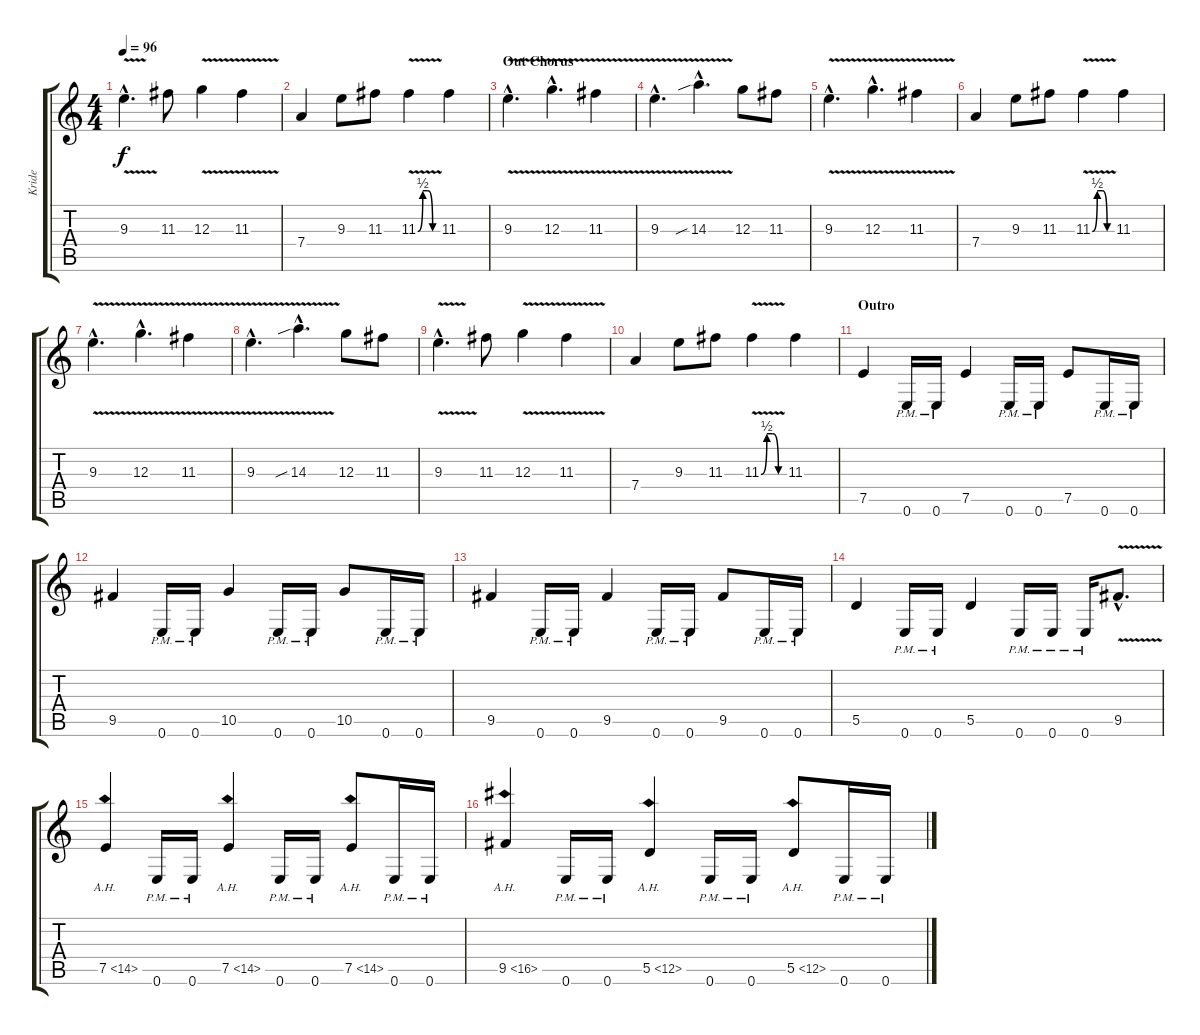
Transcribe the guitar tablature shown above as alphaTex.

\track ("Kride" "Kride") {instrument distortionguitar}
\staff {score tabs}
\tuning (E4 B3 G3 D3 A2 E2) {hide}
\ts (4 4)
\tempo 96
\clef g2
\ks c
9.3{v hac}.4{d dy f} 11.3.8 12.3{v}.4 11.3{v}.4 |
7.4.4 9.3.8 11.3.8 11.3{be (custom 0 0 15 2 30 2 45 0 60 0) v}.4 11.3.4 |
\section ("" "Out Chorus")
9.3{v hac}.4{d} 12.3{v hac}.4{d} 11.3{v}.4 |
9.3{v hac}.4{d} 14.3{v sib hac}.4{d} 12.3.8 11.3.8 |
9.3{v hac}.4{d} 12.3{v hac}.4{d} 11.3{v}.4 |
7.4.4 9.3.8 11.3.8 11.3{be (custom 0 0 15 2 30 2 45 0 60 0) v}.4 11.3.4 |
9.3{v hac}.4{d} 12.3{v hac}.4{d} 11.3{v}.4 |
9.3{v hac}.4{d} 14.3{v sib hac}.4{d} 12.3.8 11.3.8 |
9.3{v hac}.4{d} 11.3.8 12.3{v}.4 11.3{v}.4 |
7.4.4 9.3.8 11.3.8 11.3{be (custom 0 0 15 2 30 2 45 0 60 0) v}.4 11.3.4 |
\section ("" "Outro")
7.5.4 0.6{pm}.16 0.6{pm}.16 7.5.4 0.6{pm}.16 0.6{pm}.16 7.5.8 0.6{pm}.16 0.6{pm}.16 |
9.5.4 0.6{pm}.16 0.6{pm}.16 10.5.4 0.6{pm}.16 0.6{pm}.16 10.5.8 0.6{pm}.16 0.6{pm}.16 |
9.5.4 0.6{pm}.16 0.6{pm}.16 9.5.4 0.6{pm}.16 0.6{pm}.16 9.5.8 0.6{pm}.16 0.6{pm}.16 |
5.5.4 0.6{pm}.16 0.6{pm}.16 5.5.4 0.6{pm}.16 0.6{pm}.16 0.6{pm}.16 9.5{v hac}.8{d} |
7.5{ah 7}.4 0.6{pm}.16 0.6{pm}.16 7.5{ah 7}.4 0.6{pm}.16 0.6{pm}.16 7.5{ah 7}.8 0.6{pm}.16 0.6{pm}.16 |
9.5{ah 7}.4 0.6{pm}.16 0.6{pm}.16 5.5{ah 7}.4 0.6{pm}.16 0.6{pm}.16 5.5{ah 7}.8 0.6{pm}.16 0.6{pm}.16
